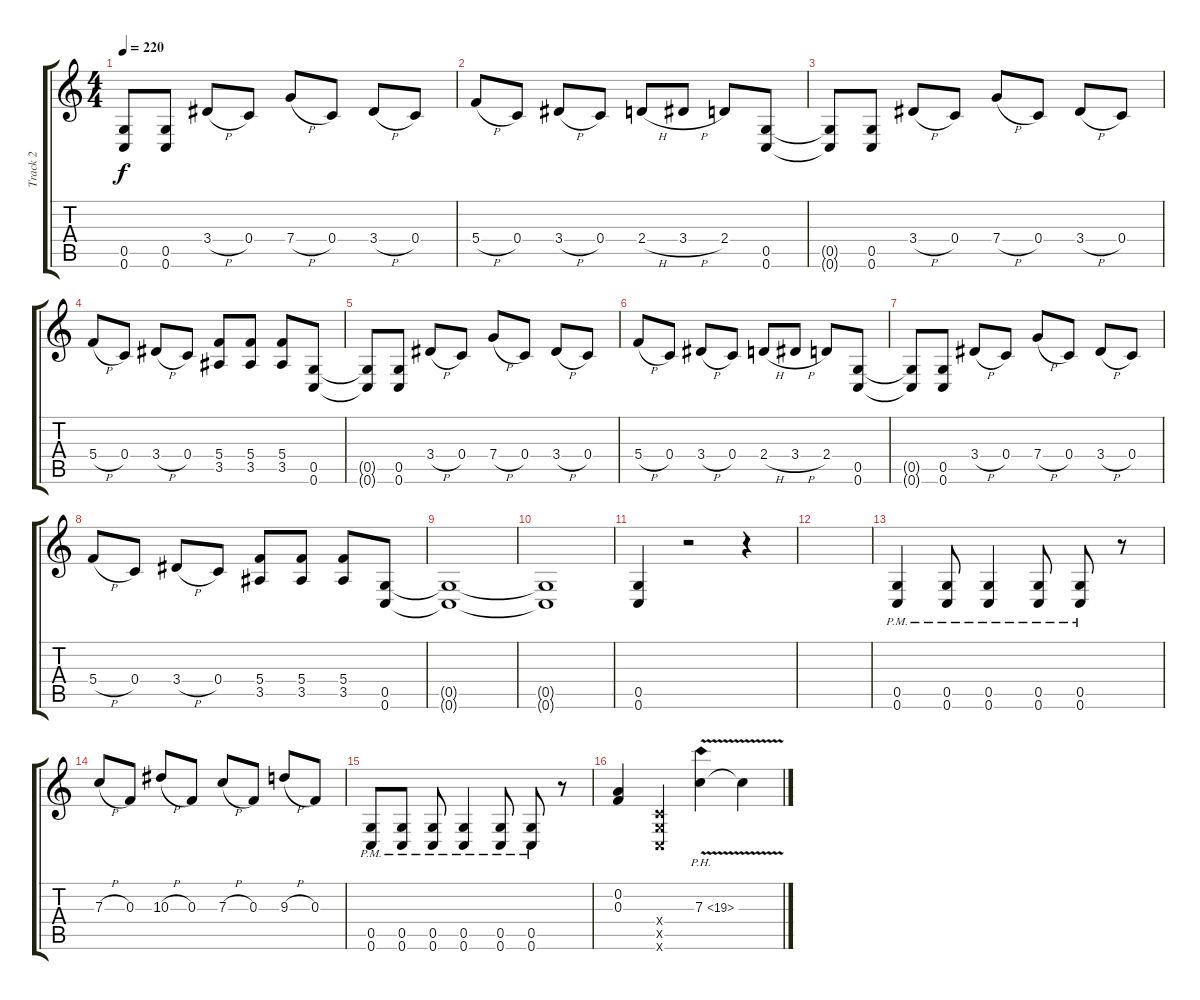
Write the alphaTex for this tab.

\track ("Track 2" "Track 2") {instrument distortionguitar}
\staff {score tabs}
\tuning (D4 A3 F3 C3 G2 C2) {hide}
\ts (4 4)
\tempo 220
\clef g2
\ks c
(0.5{t} 0.6{t}).8{dy f} (0.5 0.6).8 3.4{h}.8 0.4.8 7.4{h}.8 0.4.8 3.4{h}.8 0.4.8 |
5.4{h}.8 0.4.8 3.4{h}.8 0.4.8 2.4{h}.8 3.4{h}.8 2.4.8 (0.5 0.6).8 |
(0.5{t} 0.6{t}).8 (0.5 0.6).8 3.4{h}.8 0.4.8 7.4{h}.8 0.4.8 3.4{h}.8 0.4.8 |
5.4{h}.8 0.4.8 3.4{h}.8 0.4.8 (5.4 3.5).8 (5.4 3.5).8 (5.4 3.5).8 (0.5 0.6).8 |
(0.5{t} 0.6{t}).8 (0.5 0.6).8 3.4{h}.8 0.4.8 7.4{h}.8 0.4.8 3.4{h}.8 0.4.8 |
5.4{h}.8 0.4.8 3.4{h}.8 0.4.8 2.4{h}.8 3.4{h}.8 2.4.8 (0.5 0.6).8 |
(0.5{t} 0.6{t}).8 (0.5 0.6).8 3.4{h}.8 0.4.8 7.4{h}.8 0.4.8 3.4{h}.8 0.4.8 |
5.4{h}.8 0.4.8 3.4{h}.8 0.4.8 (5.4 3.5).8 (5.4 3.5).8 (5.4 3.5).8 (0.5 0.6).8 |
(0.5{t} 0.6{t}).1 |
(0.5{t} 0.6{t}).1 |
(0.5 0.6).4 r.2 r.4 |
|
(0.5{pm} 0.6{pm}).4 (0.5{pm} 0.6{pm}).8 (0.5{pm} 0.6{pm}).4 (0.5{pm} 0.6{pm}).8 (0.5{pm} 0.6{pm}).8 r.8 |
7.3{h}.8 0.3.8 10.3{h}.8 0.3.8 7.3{h}.8 0.3.8 9.3{h}.8 0.3.8 |
(0.5{pm} 0.6{pm}).8 (0.5{pm} 0.6{pm}).8 (0.5{pm} 0.6{pm}).8 (0.5{pm} 0.6{pm}).4 (0.5{pm} 0.6{pm}).8 (0.5{pm} 0.6{pm}).8 r.8 |
(0.2 0.3).4 (0.4{x} 0.5{x} 0.6{x}).4 7.3{ph 12 v}.4 7.3{t}.4
